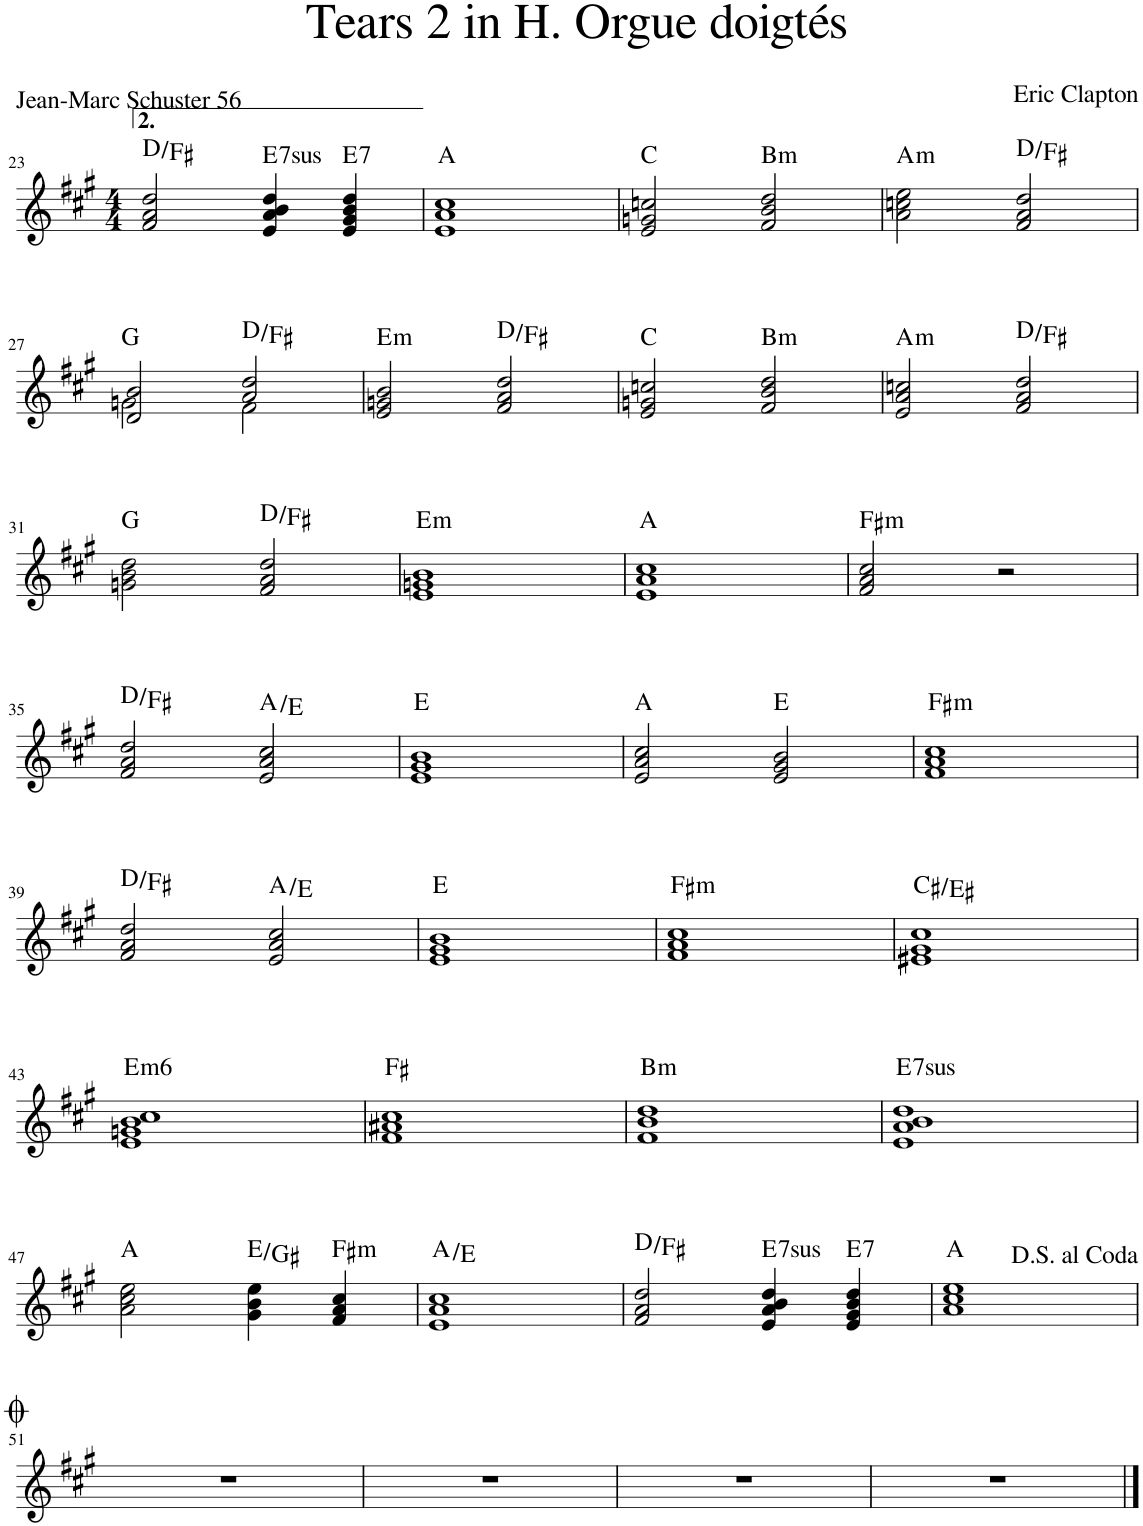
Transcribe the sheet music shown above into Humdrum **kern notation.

**kern	**harte
*part1	*part1
*staff1	*
*I"Piano	*
*I'Pno.	*
*clefG2	*
*k[f#c#g#]	*
*M4/4	*
=23	=23
2f#/ 2a/ 2dd/	D:maj/3
!	!LO:H:kt=7sus
4e/ 4a/ 4b/ 4dd/	E:sus4(7)
!	!LO:H:kt=7
4e/ 4g#/ 4b/ 4dd/	E:7
=24	=24
1e 1a 1cc#	A:maj
=25	=25
2e/ 2gn/ 2ccn/	C:maj
!	!LO:H:kt=m
2f#/ 2b/ 2dd/	B:min
=26	=26
!	!LO:H:kt=m
2a\ 2ccn\ 2ee\	A:min
2f#/ 2a/ 2dd/	D:maj/3
!!LO:LB:g=z
=27	=27
*^	*
2d/ 2b/	2gn\	G:maj
2a/ 2dd/	2f#\	D:maj/3
=28	=28	=28
!	!	!LO:H:kt=m
*v	*v	*
2e/ 2gn/ 2b/	E:min
2f#/ 2a/ 2dd/	D:maj/3
=29	=29
2e/ 2gn/ 2ccn/	C:maj
!	!LO:H:kt=m
2f#/ 2b/ 2dd/	B:min
=30	=30
!	!LO:H:kt=m
2e/ 2a/ 2ccn/	A:min
2f#/ 2a/ 2dd/	D:maj/3
!!LO:LB:g=z
=31	=31
2gn\ 2b\ 2dd\	G:maj
2f#/ 2a/ 2dd/	D:maj/3
=32	=32
!	!LO:H:kt=m
1e 1gn 1b	E:min
=33	=33
1e 1a 1cc#	A:maj
=34	=34
!	!LO:H:kt=m
2f#/ 2a/ 2cc#/	F#:min
2r	.
!!LO:LB:g=z
=35	=35
2f#/ 2a/ 2dd/	D:maj/3
2e/ 2a/ 2cc#/	A:maj/5
=36	=36
1e 1g# 1b	E:maj
=37	=37
2e/ 2a/ 2cc#/	A:maj
2e/ 2g#/ 2b/	E:maj
=38	=38
!	!LO:H:kt=m
1f# 1a 1cc#	F#:min
!!LO:LB:g=z
=39	=39
2f#/ 2a/ 2dd/	D:maj/3
2e/ 2a/ 2cc#/	A:maj/5
=40	=40
1e 1g# 1b	E:maj
=41	=41
!	!LO:H:kt=m
1f# 1a 1cc#	F#:min
=42	=42
1e#X 1g# 1cc#	C#:maj/3
!!LO:LB:g=z
=43	=43
!	!LO:H:kt=m6
1e 1gn 1b 1cc#	E:min6
=44	=44
1f# 1a#X 1cc#	F#:maj
=45	=45
!	!LO:H:kt=m
1f# 1b 1dd	B:min
=46	=46
!	!LO:H:kt=7sus
1e 1a 1b 1dd	E:sus4(7)
!!LO:LB:g=z
=47	=47
2a\ 2cc#\ 2ee\	A:maj
4g#\ 4b\ 4ee\	E:maj/3
!	!LO:H:kt=m
4f#/ 4a/ 4cc#/	F#:min
=48	=48
1e 1a 1cc#	A:maj/5
=49	=49
2f#/ 2a/ 2dd/	D:maj/3
!	!LO:H:kt=7sus
4e/ 4a/ 4b/ 4dd/	E:sus4(7)
!	!LO:H:kt=7
4e/ 4g#/ 4b/ 4dd/	E:7
=50	=50
1a 1cc# 1ee	A:maj
!!LO:LB:g=z
=51	=51
1r	.
=52	=52
1r	.
=53	=53
1r	.
=54	=54
1r	.
==	==
*-	*-
